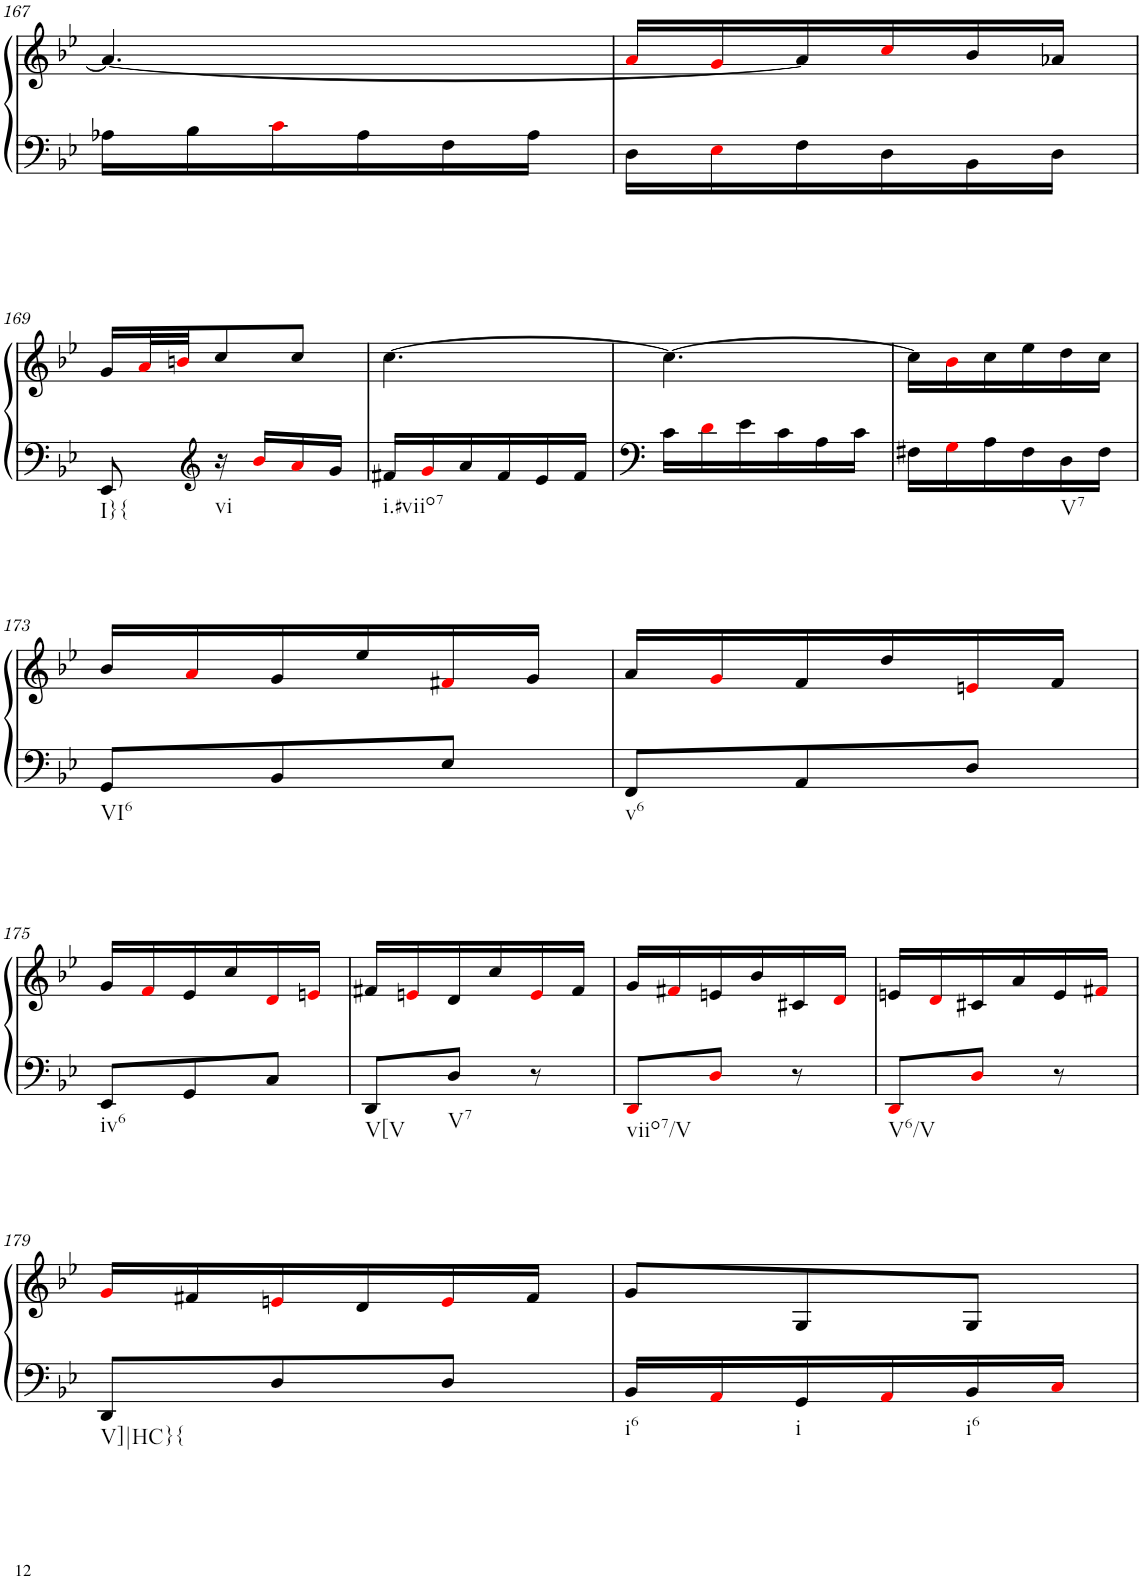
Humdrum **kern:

**kern	**kern
*part1	*part1
*staff2	*staff1
*I"unbenannt1	*
!!LO:PB:g=z
*clefG2	*clefG2
*k[b-e-]	*k[b-e-]
*M3/8	*M3/8
=167	=167
16A-X\LL	4.a-/_
16B-\	.
16ci\	.
16A-\	.
16F\	.
16A-\JJ	.
=168	=168
16D\LL	16ai/LL
16E-i\	16gi/
16F\	16a-/]
16D\	16cci/
16BB-\	16b-/
16D\JJ	16a-X/JJ
!!LO:LB:g=z
=169	=169
!LO:TX:b:t=I}{	!
8EE-/	16g/LL
.	32ai/L
.	32bni/JJ
*clefG2	*
!LO:TX:b:t=vi	!
16r	8cc/
16b-i/LL	.
16ai/	8cc/J
16g/JJ	.
=170	=170
!LO:TX:b:t=i.#viio7	!
16f#X/LL	[4.cc\
16gi/	.
16a/	.
16f#/	.
16e-/	.
16f#/JJ	.
=171	=171
16c\LL	4.cc\_
16di\	.
16e-\	.
16c\	.
16A\	.
16c\JJ	.
=172	=172
16F#X\LL	16cc\LL]
16Gi\	16b-i\
16A\	16cc\
16F#\	16ee-\
!LO:TX:b:t=V7	!
16D\	16dd\
16F#\JJ	16cc\JJ
!!LO:LB:g=z
=173	=173
!LO:TX:b:t=VI6	!
8GG/L	16b-/LL
.	16ai/
8BB-/	16g/
.	16ee-/
8E-/J	16f#Xi/
.	16g/JJ
=174	=174
!LO:TX:b:t=v6	!
8FF/L	16a/LL
.	16gi/
8AA/	16f/
.	16dd/
8D/J	16eni/
.	16f/JJ
!!LO:LB:g=z
=175	=175
!LO:TX:b:t=iv6	!
8EE-/L	16g/LL
.	16fi/
8GG/	16e-/
.	16cc/
8C/J	16di/
.	16eni/JJ
=176	=176
!LO:TX:b:t=V[V	!
8DD/L	16f#X/LL
.	16eni/
!LO:TX:b:t=V7	!
8D/J	16d/
.	16cc/
8r	16ei/
.	16f#/JJ
=177	=177
!LO:TX:b:t=viio7/V	!
8DDi/L	16g/LL
.	16f#Xi/
8Di/J	16en/
.	16b-/
8r	16c#X/
.	16di/JJ
=178	=178
!LO:TX:b:t=V6/V	!
8DDi/L	16en/LL
.	16di/
8Di/J	16c#X/
.	16a/
8r	16e/
.	16f#Xi/JJ
!!LO:LB:g=z
=179	=179
!LO:TX:b:t=V]|HC}{	!
8DD/L	16gi/LL
.	16f#X/
8D/	16eni/
.	16d/
8D/J	16ei/
.	16f#/JJ
=180	=180
!LO:TX:b:t=i6	!
16BB-/LL	8g/L
16AAi/	.
!LO:TX:b:t=i	!
16GG/	8G/
16AAi/	.
!LO:TX:b:t=i6	!
16BB-/	8G/J
16Ci/JJ	.
=	=
*-	*-
